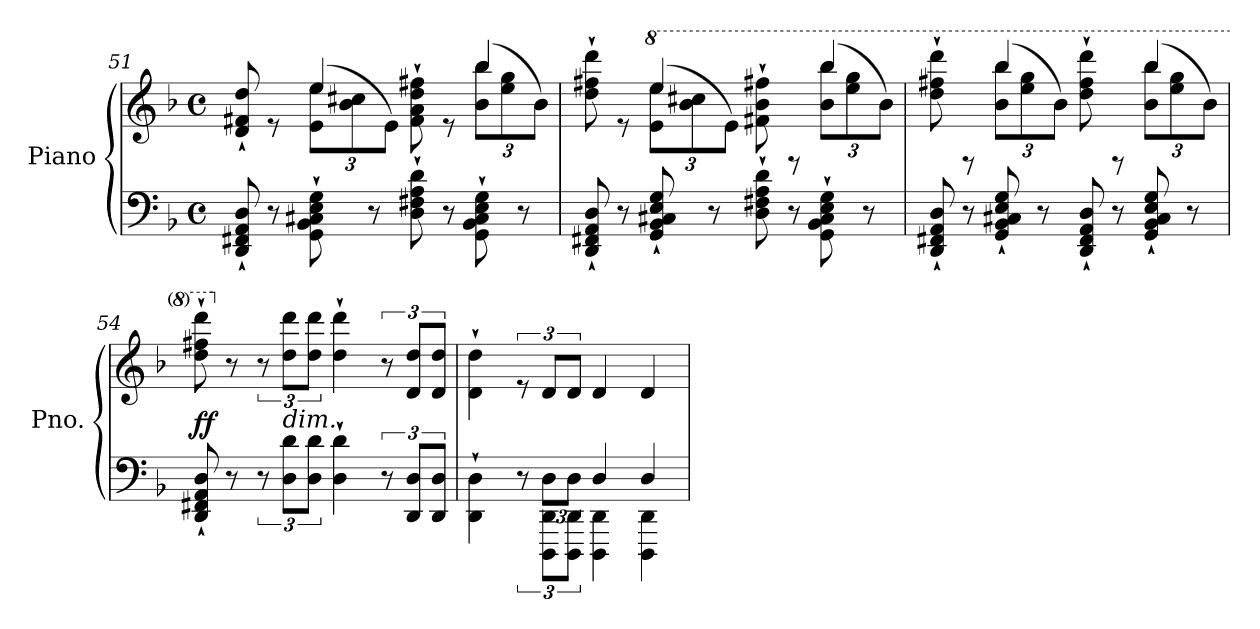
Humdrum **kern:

**kern	**kern	**dynam
*part1	*part1	*part1
*staff2	*staff1	*staff1/2
*I"Piano	*	*
*I'Pno.	*	*
!!LO:LB:g=z
*clefF4	*clefG2	*
*k[b-]	*k[b-]	*
*M4/4	*M4/4	*
*met(c)	*met(c)	*
*MM170	*MM170	*
=51	=51	=51
*	*^	*
8DD/` 8FF#X/` 8AA/` 8D/`	8d/` 8f#X/` 8dd/`	4ryy	.
8r	8re	.	.
*	*	*Xbrackettup	*
*	*MM160	*	*
8GG\` 8BB-\` 8C#X\` 8E\` 8G\`	(>4ee/	12e\ 12ee\L	.
.	.	12b-\ 12cc#X\	.
8r	.	.	.
.	.	12e\J)	.
*	*MM170	*	*
8D\` 8F#X\` 8A\` 8d\`	8f#\` 8a\` 8dd\` 8ff#X\`	4ryy	.
8r	8re	.	.
*	*MM160	*	*
8GG\` 8BB-\` 8C#\` 8E\` 8G\`	(>4bb-/	12b-\ 12bb-\L	.
.	.	12ee\ 12gg\	.
8r	.	.	.
.	.	12b-\J)	.
=52	=52	=52	=52
*	*MM170	*	*
8DD/` 8FF#X/` 8AA/` 8D/`	8dd\` 8ff#X\` 8ddd\`	4ryy	.
8r	8re	.	.
*	*8va	*	*
*	*MM160	*	*
8GG/` 8BB-/` 8C#X/` 8E/` 8G/`	(>4eee/	12ee\ 12eee\L	.
.	.	12bb-\ 12ccc#X\	.
8r	.	.	.
.	.	12ee\J)	.
*	*MM170	*	*
8D\` 8F#X\` 8A\` 8d\`	8ff#\` 8bb-\` 8fff#X\`	4ryy	.
8r	8re	.	.
*	*MM160	*	*
8GG\` 8BB-\` 8C#\` 8E\` 8G\`	(>4bbb-/	12bb-\ 12bbb-\L	.
.	.	12eee\ 12ggg\	.
8r	.	.	.
.	.	12bb-\J)	.
=53	=53	=53	=53
*	*MM170	*	*
8DD/` 8FF#X/` 8AA/` 8D/`	8ddd\` 8fff#X\` 8dddd\`	4ryy	.
8r	8re	.	.
*	*MM160	*	*
8GG/` 8BB-/` 8C#X/` 8E/` 8G/`	(>4bbb-/	12bb-\ 12bbb-\L	.
.	.	12eee\ 12ggg\	.
8r	.	.	.
.	.	12bb-\J)	.
8DD/` 8FF#/` 8AA/` 8D/`	8ddd\` 8fff#\` 8dddd\`	4ryy	.
8r	8re	.	.
*	*MM160	*	*
8GG/` 8BB-/` 8C#/` 8E/` 8G/`	(>4bbb-/	12bb-\ 12bbb-\L	.
.	.	12eee\ 12ggg\	.
8r	.	.	.
.	.	12bb-\J)	.
*	*v	*v	*
!!LO:LB:g=z
=54	=54	=54
*	*MM180	*
*	*^	*
!	!	!	!LO:DY:a=2
*	*v	*v	*
8DD/` 8FF#X/` 8AA/` 8D/`	8ddd\` 8fff#X\` 8dddd\`	ff
*	*X8va	*
8r	8r	.
*	*brackettup	*
12r	12r	.
*	*MM155	*
!	!LO:TX:b:i:t=dim.	!
12D\ 12d\L	12dd\ 12ddd\L	.
12D\ 12d\J	12dd\ 12ddd\J	.
4D\` 4d\`	4dd\` 4ddd\`	.
12r	12r	.
*	*MM148	*
12DD/ 12D/L	12d/ 12dd/L	.
12DD/ 12D/J	12d/ 12dd/J	.
=55	=55	=55
*^	*^	*
3ryy	4DD\` 4D\`	4d\` 4dd\`	4ryy	.
.	12r	12re	12ryy	.
*	*	*MM139	*	*
12D\L	12DDD\ 12DD\L	12d/L	3%2ryy	.
12D\J	12DDD\ 12DD\J	12d/J	.	.
4D/	4DDD\ 4DD\	4d/	.	.
*	*	*MM130	*	*
4D/	4DDD\ 4DD\	4d/	.	.
*v	*v	*	*	*
*	*v	*v	*
=	=	=
*-	*-	*-
